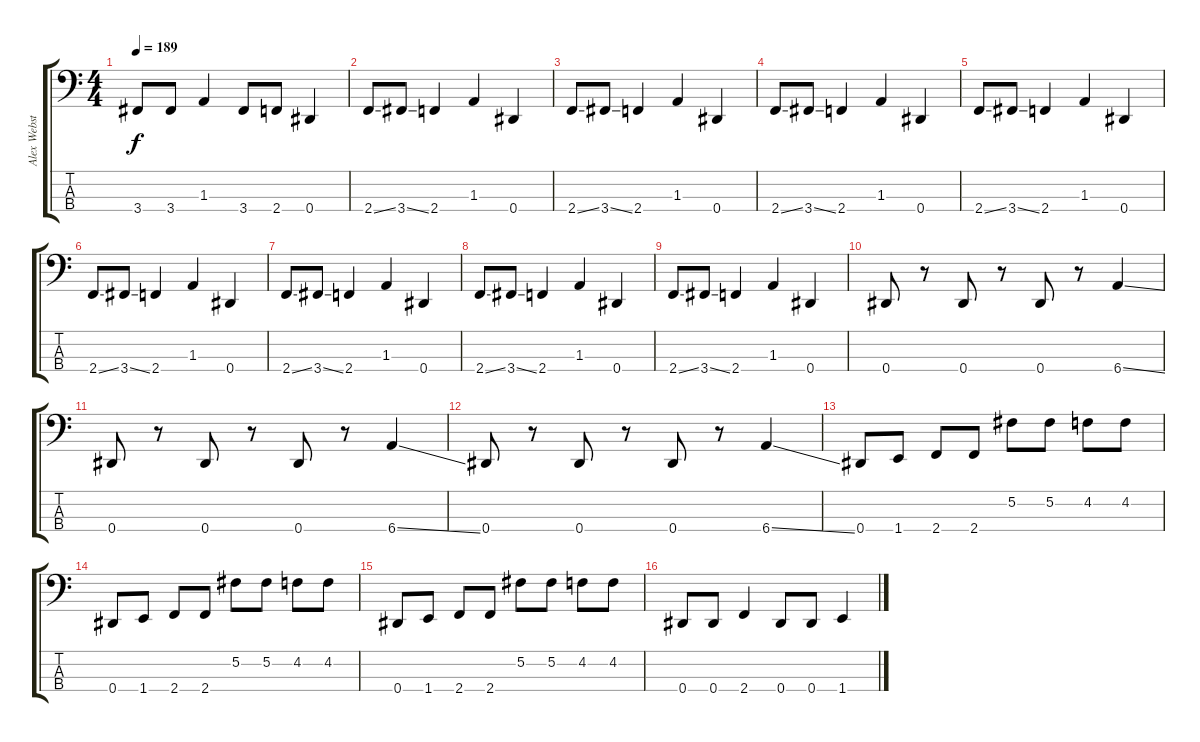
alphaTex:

\track ("Alex Webster" "Alex Webst") {instrument electricbassfinger}
\staff {score tabs}
\tuning (Gb2 Db2 Ab1 Eb1) {hide}
\ts (4 4)
\tempo 189
\clef f4
\ks c
3.4.8{dy f} 3.4.8 1.3.4 3.4.8 2.4.8 0.4.4 |
2.4{ss}.8 3.4{ss}.8 2.4.4 1.3.4 0.4.4 |
2.4{ss}.8 3.4{ss}.8 2.4.4 1.3.4 0.4.4 |
2.4{ss}.8 3.4{ss}.8 2.4.4 1.3.4 0.4.4 |
2.4{ss}.8 3.4{ss}.8 2.4.4 1.3.4 0.4.4 |
2.4{ss}.8 3.4{ss}.8 2.4.4 1.3.4 0.4.4 |
2.4{ss}.8 3.4{ss}.8 2.4.4 1.3.4 0.4.4 |
2.4{ss}.8 3.4{ss}.8 2.4.4 1.3.4 0.4.4 |
2.4{ss}.8 3.4{ss}.8 2.4.4 1.3.4 0.4.4 |
0.4.8 r.8 0.4.8 r.8 0.4.8 r.8 6.4{ss}.4 |
0.4.8 r.8 0.4.8 r.8 0.4.8 r.8 6.4{ss}.4 |
0.4.8 r.8 0.4.8 r.8 0.4.8 r.8 6.4{ss}.4 |
0.4.8 1.4.8 2.4.8 2.4.8 5.2.8 5.2.8 4.2.8 4.2.8 |
0.4.8 1.4.8 2.4.8 2.4.8 5.2.8 5.2.8 4.2.8 4.2.8 |
0.4.8 1.4.8 2.4.8 2.4.8 5.2.8 5.2.8 4.2.8 4.2.8 |
0.4.8 0.4.8 2.4.4 0.4.8 0.4.8 1.4.4
